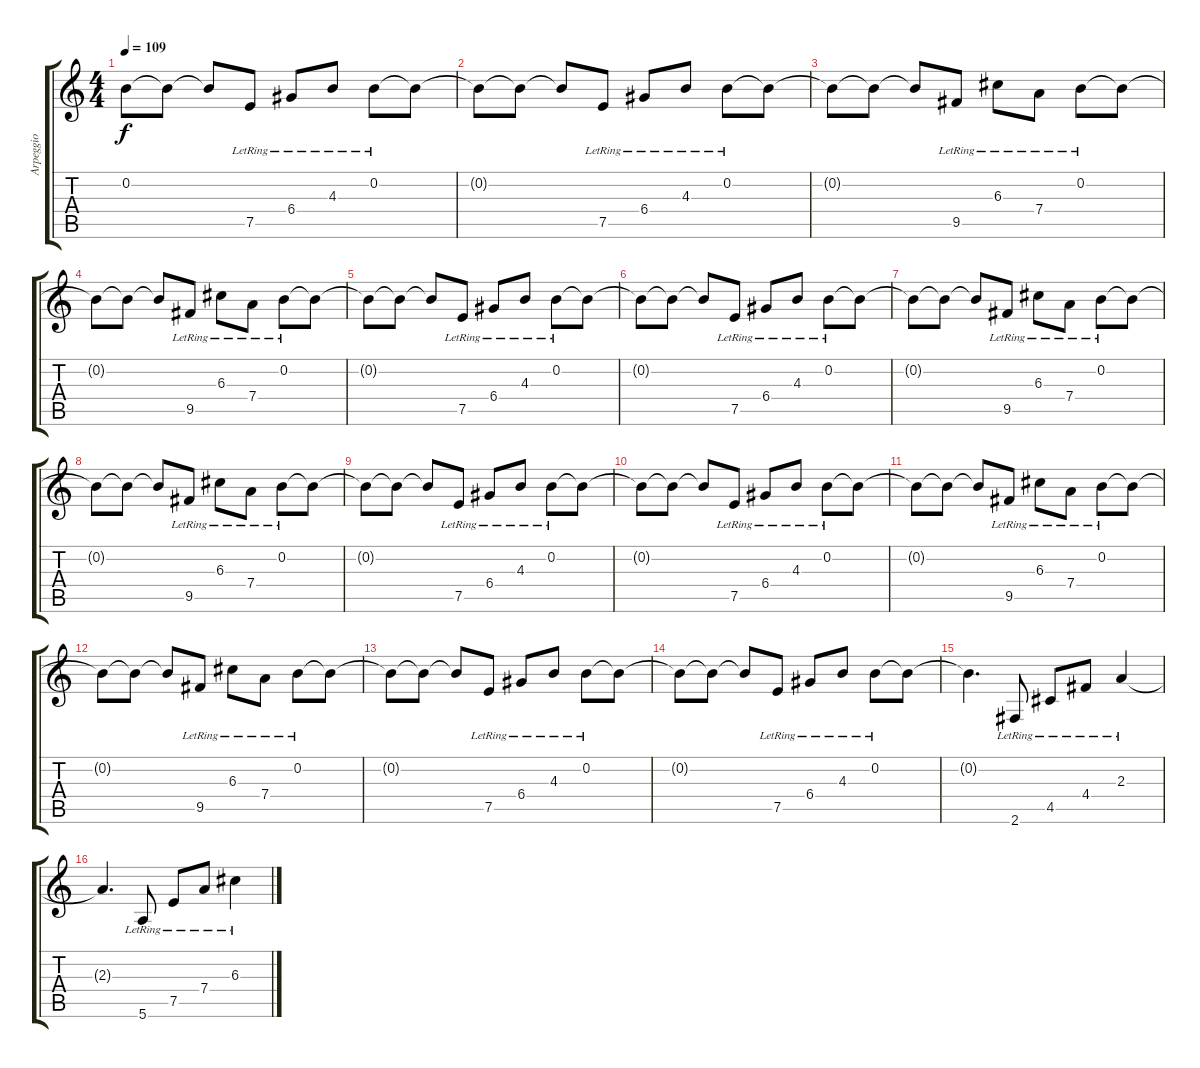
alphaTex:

\track ("Arpeggio" "Arpeggio") {instrument electricguitarclean}
\staff {score tabs}
\tuning (E4 B3 G3 D3 A2 E2) {hide}
\ts (4 4)
\tempo 109
\clef g2
\ks c
0.2{t}.8{dy f} 0.2{t}.8 0.2{t}.8 7.5{lr}.8 6.4{lr}.8 4.3{lr}.8 0.2{lr}.8 0.2{t}.8 |
0.2{t}.8 0.2{t}.8 0.2{t}.8 7.5{lr}.8 6.4{lr}.8 4.3{lr}.8 0.2{lr}.8 0.2{t}.8 |
0.2{t}.8 0.2{t}.8 0.2{t}.8 9.5{lr}.8 6.3{lr}.8 7.4{lr}.8 0.2{lr}.8 0.2{t}.8 |
0.2{t}.8 0.2{t}.8 0.2{t}.8 9.5{lr}.8 6.3{lr}.8 7.4{lr}.8 0.2{lr}.8 0.2{t}.8 |
0.2{t}.8 0.2{t}.8 0.2{t}.8 7.5{lr}.8 6.4{lr}.8 4.3{lr}.8 0.2{lr}.8 0.2{t}.8 |
0.2{t}.8 0.2{t}.8 0.2{t}.8 7.5{lr}.8 6.4{lr}.8 4.3{lr}.8 0.2{lr}.8 0.2{t}.8 |
0.2{t}.8 0.2{t}.8 0.2{t}.8 9.5{lr}.8 6.3{lr}.8 7.4{lr}.8 0.2{lr}.8 0.2{t}.8 |
0.2{t}.8 0.2{t}.8 0.2{t}.8 9.5{lr}.8 6.3{lr}.8 7.4{lr}.8 0.2{lr}.8 0.2{t}.8 |
0.2{t}.8 0.2{t}.8 0.2{t}.8 7.5{lr}.8 6.4{lr}.8 4.3{lr}.8 0.2{lr}.8 0.2{t}.8 |
0.2{t}.8 0.2{t}.8 0.2{t}.8 7.5{lr}.8 6.4{lr}.8 4.3{lr}.8 0.2{lr}.8 0.2{t}.8 |
0.2{t}.8 0.2{t}.8 0.2{t}.8 9.5{lr}.8 6.3{lr}.8 7.4{lr}.8 0.2{lr}.8 0.2{t}.8 |
0.2{t}.8 0.2{t}.8 0.2{t}.8 9.5{lr}.8 6.3{lr}.8 7.4{lr}.8 0.2{lr}.8 0.2{t}.8 |
0.2{t}.8 0.2{t}.8 0.2{t}.8 7.5{lr}.8 6.4{lr}.8 4.3{lr}.8 0.2{lr}.8 0.2{t}.8 |
0.2{t}.8 0.2{t}.8 0.2{t}.8 7.5{lr}.8 6.4{lr}.8 4.3{lr}.8 0.2{lr}.8 0.2{t}.8 |
0.2{t}.4{d} 2.6{lr}.8 4.5{lr}.8 4.4{lr}.8 2.3{lr}.4 |
2.3{t}.4{d} 5.6{lr}.8 7.5{lr}.8 7.4{lr}.8 6.3{lr}.4
